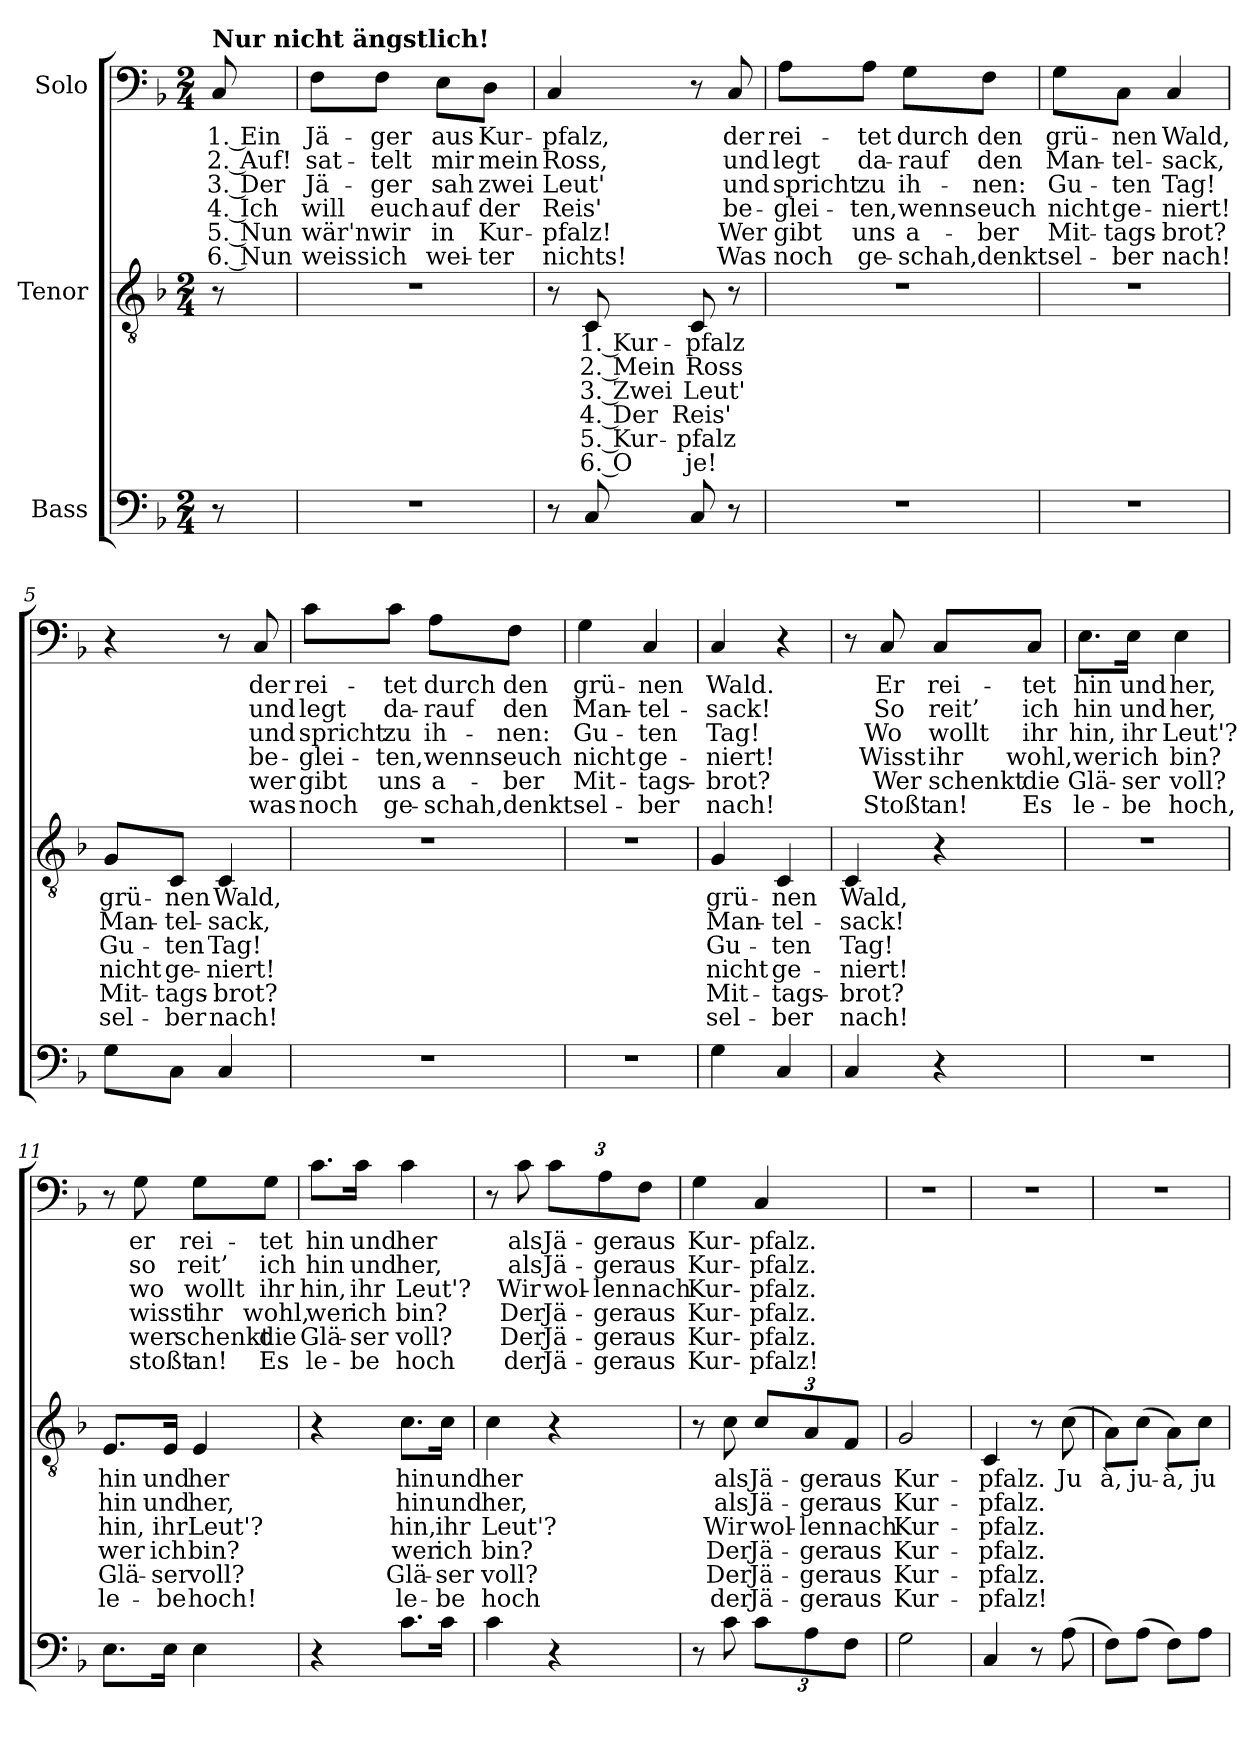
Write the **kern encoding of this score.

**kern	**kern	**text	**text	**text	**text	**text	**text	**kern	**text	**text	**text	**text	**text	**text
*part3	*part2	*part2	*part2	*part2	*part2	*part2	*part2	*part1	*part1	*part1	*part1	*part1	*part1	*part1
*staff3	*staff2	*staff2	*staff2	*staff2	*staff2	*staff2	*staff2	*staff1	*staff1	*staff1	*staff1	*staff1	*staff1	*staff1
*I"Bass	*I"Tenor	*	*	*	*	*	*	*I"Solo	*	*	*	*	*	*
*clefF4	*clefGv2	*	*	*	*	*	*	*clefF4	*	*	*	*	*	*
*k[b-]	*k[b-]	*	*	*	*	*	*	*k[b-]	*	*	*	*	*	*
*M2/4	*M2/4	*	*	*	*	*	*	*M2/4	*	*	*	*	*	*
=	=	=	=	=	=	=	=	=	=	=	=	=	=	=
!	!	!	!	!	!	!	!	!LO:TX:a:B:t=Nur nicht ängstlich!	!	!	!	!	!	!
!	!	!	!	!	!	!	!	!	!LO:LY:b	!LO:LY:b	!LO:LY:b	!LO:LY:b	!LO:LY:b	!LO:LY:b
8r	8r	.	.	.	.	.	.	8C/	1. Ein	2. Auf!	3. Der	4. Ich	5. Nun	6. Nun
=1	=1	=1	=1	=1	=1	=1	=1	=1	=1	=1	=1	=1	=1	=1
!	!	!	!	!	!	!	!	!	!LO:LY:b	!LO:LY:b	!LO:LY:b	!LO:LY:b	!LO:LY:b	!LO:LY:b
2r	2r	.	.	.	.	.	.	8F\L	Jä-	sat-	Jä-	will	wär'n	weiss
!	!	!	!	!	!	!	!	!	!LO:LY:b	!LO:LY:b	!LO:LY:b	!LO:LY:b	!LO:LY:b	!LO:LY:b
.	.	.	.	.	.	.	.	8F\J	-ger	-telt	-ger	euch	wir	ich
!	!	!	!	!	!	!	!	!	!LO:LY:b	!LO:LY:b	!LO:LY:b	!LO:LY:b	!LO:LY:b	!LO:LY:b
.	.	.	.	.	.	.	.	8E\L	aus	mir	sah	auf	in	wei-
!	!	!	!	!	!	!	!	!	!LO:LY:b	!LO:LY:b	!LO:LY:b	!LO:LY:b	!LO:LY:b	!LO:LY:b
.	.	.	.	.	.	.	.	8D\J	Kur-	mein	zwei	der	Kur-	-ter
=2	=2	=2	=2	=2	=2	=2	=2	=2	=2	=2	=2	=2	=2	=2
!	!	!	!	!	!	!	!	!	!LO:LY:b	!LO:LY:b	!LO:LY:b	!LO:LY:b	!LO:LY:b	!LO:LY:b
8r	8r	.	.	.	.	.	.	4C/	-pfalz,	Ross,	Leut'	Reis'	-pfalz!	nichts!
!	!	!LO:LY:b	!LO:LY:b	!LO:LY:b	!LO:LY:b	!LO:LY:b	!LO:LY:b	!	!	!	!	!	!	!
8C/	8C/	1. Kur-	2. Mein	3. Zwei	4. Der	5. Kur-	6. O	.	.	.	.	.	.	.
!	!	!LO:LY:b	!LO:LY:b	!LO:LY:b	!LO:LY:b	!LO:LY:b	!LO:LY:b	!	!	!	!	!	!	!
8C/	8C/	-pfalz	Ross	Leut'	Reis'	-pfalz	je!	8r	.	.	.	.	.	.
!	!	!	!	!	!	!	!	!	!LO:LY:b	!LO:LY:b	!LO:LY:b	!LO:LY:b	!LO:LY:b	!LO:LY:b
8r	8r	.	.	.	.	.	.	8C/	der	und	und	be-	Wer	Was
=3	=3	=3	=3	=3	=3	=3	=3	=3	=3	=3	=3	=3	=3	=3
!	!	!	!	!	!	!	!	!	!LO:LY:b	!LO:LY:b	!LO:LY:b	!LO:LY:b	!LO:LY:b	!LO:LY:b
2r	2r	.	.	.	.	.	.	8A\L	rei-	legt	spricht	-glei-	gibt	noch
!	!	!	!	!	!	!	!	!	!LO:LY:b	!LO:LY:b	!LO:LY:b	!LO:LY:b	!LO:LY:b	!LO:LY:b
.	.	.	.	.	.	.	.	8A\J	-tet	da-	zu	-ten,	uns	ge-
!	!	!	!	!	!	!	!	!	!LO:LY:b	!LO:LY:b	!LO:LY:b	!LO:LY:b	!LO:LY:b	!LO:LY:b
.	.	.	.	.	.	.	.	8G\L	durch	-rauf	ih-	wenns	a-	-schah,
!	!	!	!	!	!	!	!	!	!LO:LY:b	!LO:LY:b	!LO:LY:b	!LO:LY:b	!LO:LY:b	!LO:LY:b
.	.	.	.	.	.	.	.	8F\J	den	den	-nen:	euch	-ber	denkt
!!LO:LB:g=z
=4	=4	=4	=4	=4	=4	=4	=4	=4	=4	=4	=4	=4	=4	=4
!	!	!	!	!	!	!	!	!	!LO:LY:b	!LO:LY:b	!LO:LY:b	!LO:LY:b	!LO:LY:b	!LO:LY:b
2r	2r	.	.	.	.	.	.	8G\L	grü-	Man-	Gu-	nicht	Mit-	sel-
!	!	!	!	!	!	!	!	!	!LO:LY:b	!LO:LY:b	!LO:LY:b	!LO:LY:b	!LO:LY:b	!LO:LY:b
.	.	.	.	.	.	.	.	8C\J	-nen	-tel-	-ten	ge-	-tags-	-ber
!	!	!	!	!	!	!	!	!	!LO:LY:b	!LO:LY:b	!LO:LY:b	!LO:LY:b	!LO:LY:b	!LO:LY:b
.	.	.	.	.	.	.	.	4C/	Wald,	-sack,	Tag!	-niert!	-brot?	nach!
=5	=5	=5	=5	=5	=5	=5	=5	=5	=5	=5	=5	=5	=5	=5
!	!	!LO:LY:b	!LO:LY:b	!LO:LY:b	!LO:LY:b	!LO:LY:b	!LO:LY:b	!	!	!	!	!	!	!
8G\L	8G/L	grü-	Man-	Gu-	nicht	Mit-	sel-	4r	.	.	.	.	.	.
!	!	!LO:LY:b	!LO:LY:b	!LO:LY:b	!LO:LY:b	!LO:LY:b	!LO:LY:b	!	!	!	!	!	!	!
8C\J	8C/J	-nen	-tel-	-ten	ge-	-tags-	-ber	.	.	.	.	.	.	.
!	!	!LO:LY:b	!LO:LY:b	!LO:LY:b	!LO:LY:b	!LO:LY:b	!LO:LY:b	!	!	!	!	!	!	!
4C/	4C/	Wald,	-sack,	Tag!	-niert!	-brot?	nach!	8r	.	.	.	.	.	.
!	!	!	!	!	!	!	!	!	!LO:LY:b	!LO:LY:b	!LO:LY:b	!LO:LY:b	!LO:LY:b	!LO:LY:b
.	.	.	.	.	.	.	.	8C/	der	und	und	be-	wer	was
=6	=6	=6	=6	=6	=6	=6	=6	=6	=6	=6	=6	=6	=6	=6
!	!	!	!	!	!	!	!	!	!LO:LY:b	!LO:LY:b	!LO:LY:b	!LO:LY:b	!LO:LY:b	!LO:LY:b
2r	2r	.	.	.	.	.	.	8c\L	rei-	legt	spricht	-glei-	gibt	noch
!	!	!	!	!	!	!	!	!	!LO:LY:b	!LO:LY:b	!LO:LY:b	!LO:LY:b	!LO:LY:b	!LO:LY:b
.	.	.	.	.	.	.	.	8c\J	-tet	da-	zu	-ten,	uns	ge-
!	!	!	!	!	!	!	!	!	!LO:LY:b	!LO:LY:b	!LO:LY:b	!LO:LY:b	!LO:LY:b	!LO:LY:b
.	.	.	.	.	.	.	.	8A\L	durch	-rauf	ih-	wenns	a-	-schah,
!	!	!	!	!	!	!	!	!	!LO:LY:b	!LO:LY:b	!LO:LY:b	!LO:LY:b	!LO:LY:b	!LO:LY:b
.	.	.	.	.	.	.	.	8F\J	den	den	-nen:	euch	-ber	denkt
=7	=7	=7	=7	=7	=7	=7	=7	=7	=7	=7	=7	=7	=7	=7
!	!	!	!	!	!	!	!	!	!LO:LY:b	!LO:LY:b	!LO:LY:b	!LO:LY:b	!LO:LY:b	!LO:LY:b
2r	2r	.	.	.	.	.	.	4G\	grü-	Man-	Gu-	nicht	Mit-	sel-
!	!	!	!	!	!	!	!	!	!LO:LY:b	!LO:LY:b	!LO:LY:b	!LO:LY:b	!LO:LY:b	!LO:LY:b
.	.	.	.	.	.	.	.	4C/	-nen	-tel-	-ten	ge-	-tags-	-ber
!!LO:PB:g=z
=8	=8	=8	=8	=8	=8	=8	=8	=8	=8	=8	=8	=8	=8	=8
!	!	!LO:LY:b	!LO:LY:b	!LO:LY:b	!LO:LY:b	!LO:LY:b	!LO:LY:b	!	!LO:LY:b	!LO:LY:b	!LO:LY:b	!LO:LY:b	!LO:LY:b	!LO:LY:b
4G\	4G/	grü-	Man-	Gu-	nicht	Mit-	sel-	4C/	Wald.	-sack!	Tag!	-niert!	-brot?	nach!
!	!	!LO:LY:b	!LO:LY:b	!LO:LY:b	!LO:LY:b	!LO:LY:b	!LO:LY:b	!	!	!	!	!	!	!
4C/	4C/	-nen	-tel-	-ten	ge-	-tags-	-ber	4r	.	.	.	.	.	.
=9	=9	=9	=9	=9	=9	=9	=9	=9	=9	=9	=9	=9	=9	=9
!	!	!LO:LY:b	!LO:LY:b	!LO:LY:b	!LO:LY:b	!LO:LY:b	!LO:LY:b	!	!	!	!	!	!	!
4C/	4C/	Wald,	-sack!	Tag!	-niert!	-brot?	nach!	8r	.	.	.	.	.	.
!	!	!	!	!	!	!	!	!	!LO:LY:b	!LO:LY:b	!LO:LY:b	!LO:LY:b	!LO:LY:b	!LO:LY:b
.	.	.	.	.	.	.	.	8C/	Er	So	Wo	Wisst	Wer	Stoßt
!	!	!	!	!	!	!	!	!	!LO:LY:b	!LO:LY:b	!LO:LY:b	!LO:LY:b	!LO:LY:b	!LO:LY:b
4r	4r	.	.	.	.	.	.	8C/L	rei-	reit’	wollt	ihr	schenkt	an!
!	!	!	!	!	!	!	!	!	!LO:LY:b	!LO:LY:b	!LO:LY:b	!LO:LY:b	!LO:LY:b	!LO:LY:b
.	.	.	.	.	.	.	.	8C/J	-tet	ich	ihr	wohl,	die	Es
=10	=10	=10	=10	=10	=10	=10	=10	=10	=10	=10	=10	=10	=10	=10
!	!	!	!	!	!	!	!	!	!LO:LY:b	!LO:LY:b	!LO:LY:b	!LO:LY:b	!LO:LY:b	!LO:LY:b
2r	2r	.	.	.	.	.	.	8.E\L	hin	hin	hin,	wer	Glä-	le-
!	!	!	!	!	!	!	!	!	!LO:LY:b	!LO:LY:b	!LO:LY:b	!LO:LY:b	!LO:LY:b	!LO:LY:b
.	.	.	.	.	.	.	.	16E\Jk	und	und	ihr	ich	-ser	-be
!	!	!	!	!	!	!	!	!	!LO:LY:b	!LO:LY:b	!LO:LY:b	!LO:LY:b	!LO:LY:b	!LO:LY:b
.	.	.	.	.	.	.	.	4E\	her,	her,	Leut'?	bin?	voll?	hoch,
=11	=11	=11	=11	=11	=11	=11	=11	=11	=11	=11	=11	=11	=11	=11
!	!	!LO:LY:b	!LO:LY:b	!LO:LY:b	!LO:LY:b	!LO:LY:b	!LO:LY:b	!	!	!	!	!	!	!
8.E\L	8.E/L	hin	hin	hin,	wer	Glä-	le-	8r	.	.	.	.	.	.
!	!	!	!	!	!	!	!	!	!LO:LY:b	!LO:LY:b	!LO:LY:b	!LO:LY:b	!LO:LY:b	!LO:LY:b
.	.	.	.	.	.	.	.	8G\	er	so	wo	wisst	wer	stoßt
!	!	!LO:LY:b	!LO:LY:b	!LO:LY:b	!LO:LY:b	!LO:LY:b	!LO:LY:b	!	!	!	!	!	!	!
16E\Jk	16E/Jk	und	und	ihr	ich	-ser	-be	.	.	.	.	.	.	.
!	!	!LO:LY:b	!LO:LY:b	!LO:LY:b	!LO:LY:b	!LO:LY:b	!LO:LY:b	!	!LO:LY:b	!LO:LY:b	!LO:LY:b	!LO:LY:b	!LO:LY:b	!LO:LY:b
4E\	4E/	her	her,	Leut'?	bin?	voll?	hoch!	8G\L	rei-	reit’	wollt	ihr	schenkt	an!
!	!	!	!	!	!	!	!	!	!LO:LY:b	!LO:LY:b	!LO:LY:b	!LO:LY:b	!LO:LY:b	!LO:LY:b
.	.	.	.	.	.	.	.	8G\J	-tet	ich	ihr	wohl,	die	Es
!!LO:LB:g=z
=12	=12	=12	=12	=12	=12	=12	=12	=12	=12	=12	=12	=12	=12	=12
!	!	!	!	!	!	!	!	!	!LO:LY:b	!LO:LY:b	!LO:LY:b	!LO:LY:b	!LO:LY:b	!LO:LY:b
4r	4r	.	.	.	.	.	.	8.c\L	hin	hin	hin,	wer	Glä-	le-
!	!	!	!	!	!	!	!	!	!LO:LY:b	!LO:LY:b	!LO:LY:b	!LO:LY:b	!LO:LY:b	!LO:LY:b
.	.	.	.	.	.	.	.	16c\Jk	und	und	ihr	ich	-ser	-be
!	!	!LO:LY:b	!LO:LY:b	!LO:LY:b	!LO:LY:b	!LO:LY:b	!LO:LY:b	!	!LO:LY:b	!LO:LY:b	!LO:LY:b	!LO:LY:b	!LO:LY:b	!LO:LY:b
8.c\L	8.c\L	hin	hin	hin,	wer	Glä-	le-	4c\	her	her,	Leut'?	bin?	voll?	hoch
!	!	!LO:LY:b	!LO:LY:b	!LO:LY:b	!LO:LY:b	!LO:LY:b	!LO:LY:b	!	!	!	!	!	!	!
16c\Jk	16c\Jk	und	und	ihr	ich	-ser	-be	.	.	.	.	.	.	.
=13	=13	=13	=13	=13	=13	=13	=13	=13	=13	=13	=13	=13	=13	=13
!	!	!LO:LY:b	!LO:LY:b	!LO:LY:b	!LO:LY:b	!LO:LY:b	!LO:LY:b	!	!	!	!	!	!	!
4c\	4c\	her	her,	Leut'?	bin?	voll?	hoch	8r	.	.	.	.	.	.
!	!	!	!	!	!	!	!	!	!LO:LY:b	!LO:LY:b	!LO:LY:b	!LO:LY:b	!LO:LY:b	!LO:LY:b
.	.	.	.	.	.	.	.	8c\	als	als	Wir	Der	Der	der
!	!	!	!	!	!	!	!	!	!LO:LY:b	!LO:LY:b	!LO:LY:b	!LO:LY:b	!LO:LY:b	!LO:LY:b
4r	4r	.	.	.	.	.	.	12c\L	Jä-	Jä-	wol-	Jä-	Jä-	Jä-
!	!	!	!	!	!	!	!	!	!LO:LY:b	!LO:LY:b	!LO:LY:b	!LO:LY:b	!LO:LY:b	!LO:LY:b
.	.	.	.	.	.	.	.	12A\	-ger	-ger	-len	-ger	-ger	-ger
!	!	!	!	!	!	!	!	!	!LO:LY:b	!LO:LY:b	!LO:LY:b	!LO:LY:b	!LO:LY:b	!LO:LY:b
.	.	.	.	.	.	.	.	12F\J	aus	aus	nach	aus	aus	aus
=14	=14	=14	=14	=14	=14	=14	=14	=14	=14	=14	=14	=14	=14	=14
!	!	!	!	!	!	!	!	!	!LO:LY:b	!LO:LY:b	!LO:LY:b	!LO:LY:b	!LO:LY:b	!LO:LY:b
8r	8r	.	.	.	.	.	.	4G\	Kur-	Kur-	Kur-	Kur-	Kur-	Kur-
!	!	!LO:LY:b	!LO:LY:b	!LO:LY:b	!LO:LY:b	!LO:LY:b	!LO:LY:b	!	!	!	!	!	!	!
8c\	8c\	als	als	Wir	Der	Der	der	.	.	.	.	.	.	.
!	!	!LO:LY:b	!LO:LY:b	!LO:LY:b	!LO:LY:b	!LO:LY:b	!LO:LY:b	!	!LO:LY:b	!LO:LY:b	!LO:LY:b	!LO:LY:b	!LO:LY:b	!LO:LY:b
12c\L	12c/L	Jä-	Jä-	wol-	Jä-	Jä-	Jä-	4C/	-pfalz.	-pfalz.	-pfalz.	-pfalz.	-pfalz.	-pfalz!
!	!	!LO:LY:b	!LO:LY:b	!LO:LY:b	!LO:LY:b	!LO:LY:b	!LO:LY:b	!	!	!	!	!	!	!
12A\	12A/	-ger	-ger	-len	-ger	-ger	-ger	.	.	.	.	.	.	.
!	!	!LO:LY:b	!LO:LY:b	!LO:LY:b	!LO:LY:b	!LO:LY:b	!LO:LY:b	!	!	!	!	!	!	!
12F\J	12F/J	aus	aus	nach	aus	aus	aus	.	.	.	.	.	.	.
=15	=15	=15	=15	=15	=15	=15	=15	=15	=15	=15	=15	=15	=15	=15
!	!	!LO:LY:b	!LO:LY:b	!LO:LY:b	!LO:LY:b	!LO:LY:b	!LO:LY:b	!	!	!	!	!	!	!
2G\	2G/	Kur-	Kur-	Kur-	Kur-	Kur-	Kur-	2r	.	.	.	.	.	.
=16	=16	=16	=16	=16	=16	=16	=16	=16	=16	=16	=16	=16	=16	=16
!	!	!LO:LY:b	!LO:LY:b	!LO:LY:b	!LO:LY:b	!LO:LY:b	!LO:LY:b	!	!	!	!	!	!	!
4C/	4C/	-pfalz.	-pfalz.	-pfalz.	-pfalz.	-pfalz.	-pfalz!	2r	.	.	.	.	.	.
8r	8r	.	.	.	.	.	.	.	.	.	.	.	.	.
!	!	!LO:LY:b	!	!	!	!	!	!	!	!	!	!	!	!
(8A\	(8c\	Ju	.	.	.	.	.	.	.	.	.	.	.	.
!!LO:PB:g=z
=17	=17	=17	=17	=17	=17	=17	=17	=17	=17	=17	=17	=17	=17	=17
!	!	!LO:LY:b	!	!	!	!	!	!	!	!	!	!	!	!
8F\L)	8A\L)	-à,	.	.	.	.	.	2r	.	.	.	.	.	.
!	!	!LO:LY:b	!	!	!	!	!	!	!	!	!	!	!	!
(8A\J	(8c\J	ju-	.	.	.	.	.	.	.	.	.	.	.	.
!	!	!LO:LY:b	!	!	!	!	!	!	!	!	!	!	!	!
8F\L)	8A\L)	-à,	.	.	.	.	.	.	.	.	.	.	.	.
!	!	!LO:LY:b	!	!	!	!	!	!	!	!	!	!	!	!
8A\J	8c\J	ju-	.	.	.	.	.	.	.	.	.	.	.	.
=	=	=	=	=	=	=	=	=	=	=	=	=	=	=
*-	*-	*-	*-	*-	*-	*-	*-	*-	*-	*-	*-	*-	*-	*-
